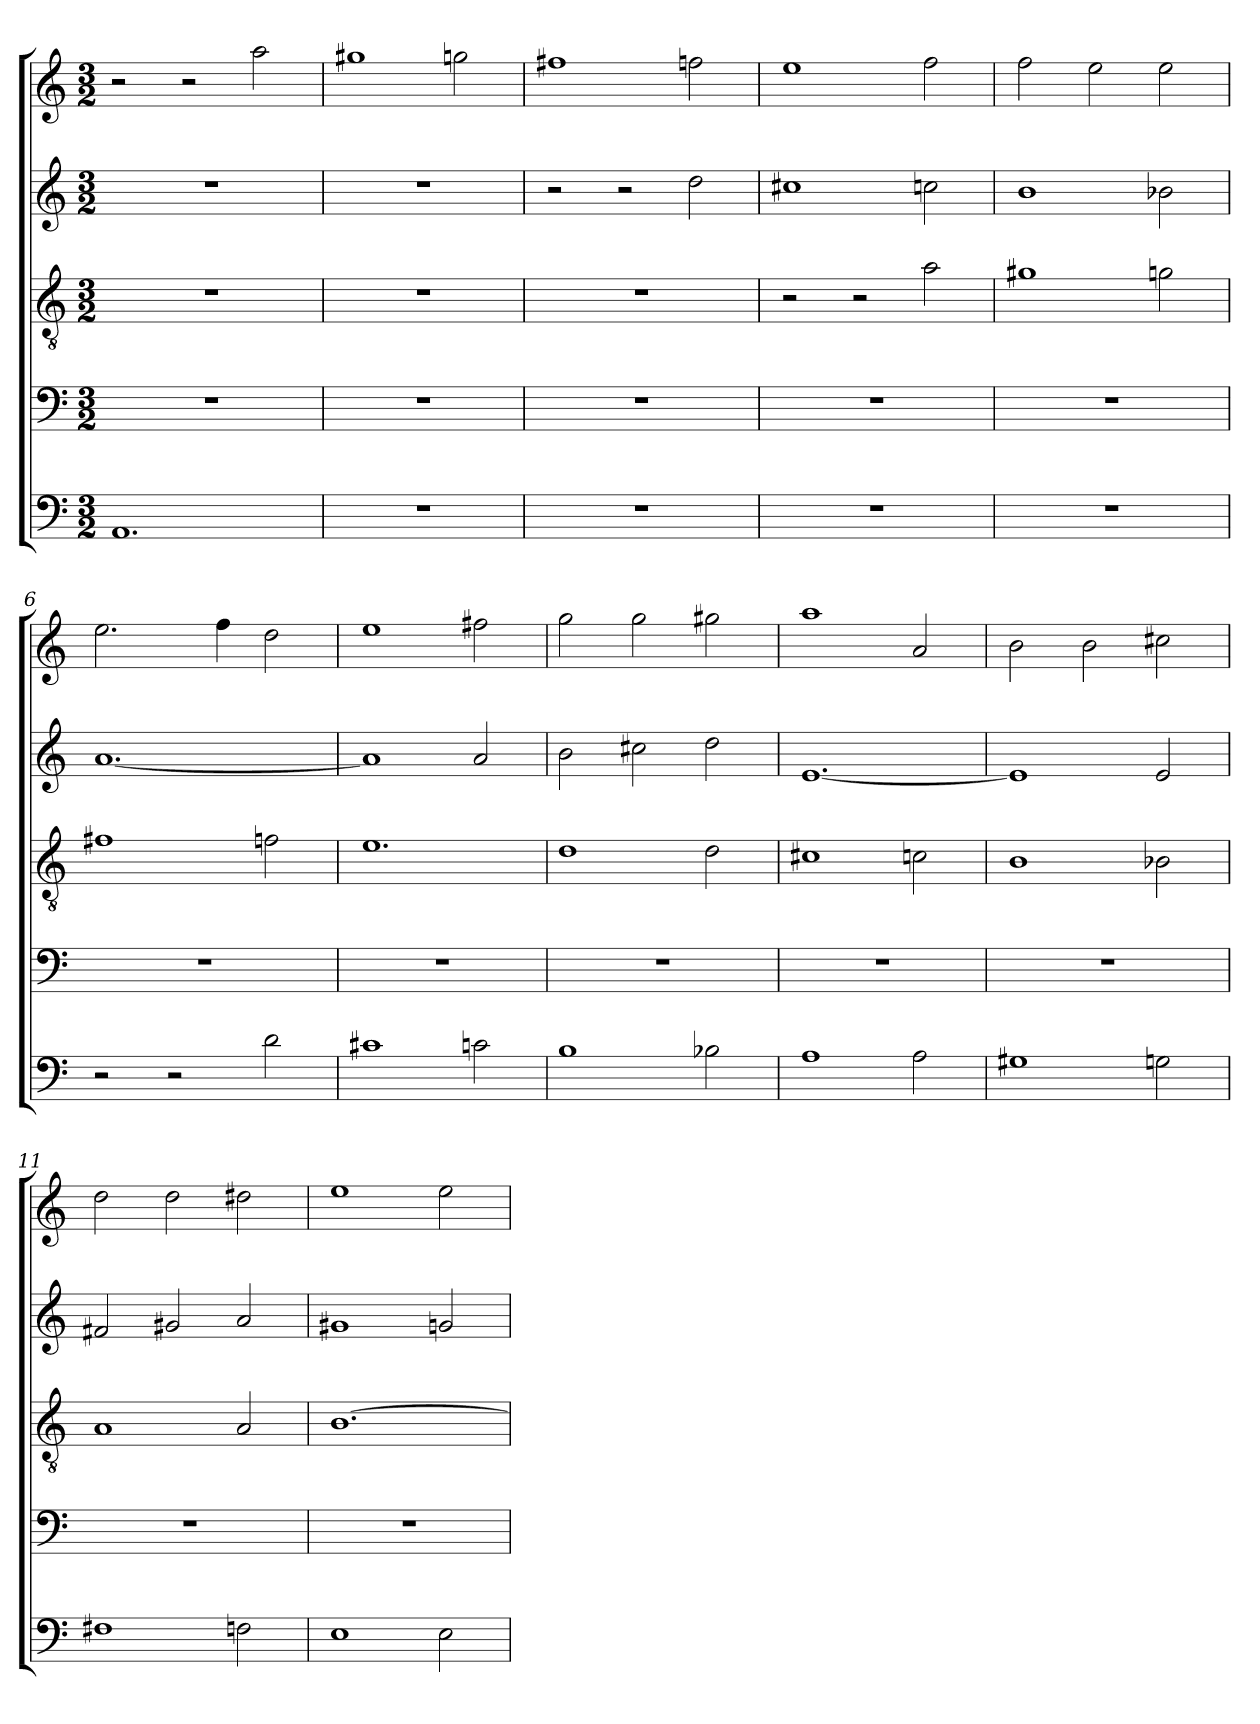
**kern	**kern	**kern	**kern	**kern
*part5	*part4	*part3	*part2	*part1
*staff5	*staff4	*staff3	*staff2	*staff1
*clefF4	*clefF4	*clefGv2	*clefG2	*clefG2
*k[]	*k[]	*k[]	*k[]	*k[]
*M3/2	*M3/2	*M3/2	*M3/2	*M3/2
*MM180	*MM180	*MM180	*MM180	*MM180
=1	=1	=1	=1	=1
1.AA	1.r	1.r	1.r	2r
.	.	.	.	2r
.	.	.	.	2aa\
=2	=2	=2	=2	=2
1.r	1.r	1.r	1.r	1gg#X
.	.	.	.	2ggn\
=3	=3	=3	=3	=3
1.r	1.r	1.r	2r	1ff#X
.	.	.	2r	.
.	.	.	2dd\	2ffn\
=4	=4	=4	=4	=4
1.r	1.r	2r	1cc#X	1ee
.	.	2r	.	.
.	.	2a\	2ccn\	2ff\
=5	=5	=5	=5	=5
1.r	1.r	1g#X	1b	2ff\
.	.	.	.	2ee\
.	.	2gn\	2b-X\	2ee\
=6	=6	=6	=6	=6
2r	1.r	1f#X	[1.a	2.ee\
2r	.	.	.	.
.	.	.	.	4ff\
2d\	.	2fn\	.	2dd\
!!LO:LB:g=z
=7	=7	=7	=7	=7
1c#X	1.r	1.e	1a]	1ee
2cn\	.	.	2a/	2ff#X\
=8	=8	=8	=8	=8
1B	1.r	1d	2b\	2gg\
.	.	.	2cc#X\	2gg\
2B-X\	.	2d\	2dd\	2gg#X\
=9	=9	=9	=9	=9
1A	1.r	1c#X	[1.e	1aa
2A\	.	2cn\	.	2a/
=10	=10	=10	=10	=10
1G#X	1.r	1B	1e]	2b\
.	.	.	.	2b\
2Gn\	.	2B-X\	2e/	2cc#X\
=11	=11	=11	=11	=11
1F#X	1.r	1A	2f#X/	2dd\
.	.	.	2g#X/	2dd\
2Fn\	.	2A/	2a/	2dd#X\
=12	=12	=12	=12	=12
1E	1.r	[1.B	1g#X	1ee
2E\	.	.	2gn/	2ee\
=	=	=	=	=
*-	*-	*-	*-	*-
